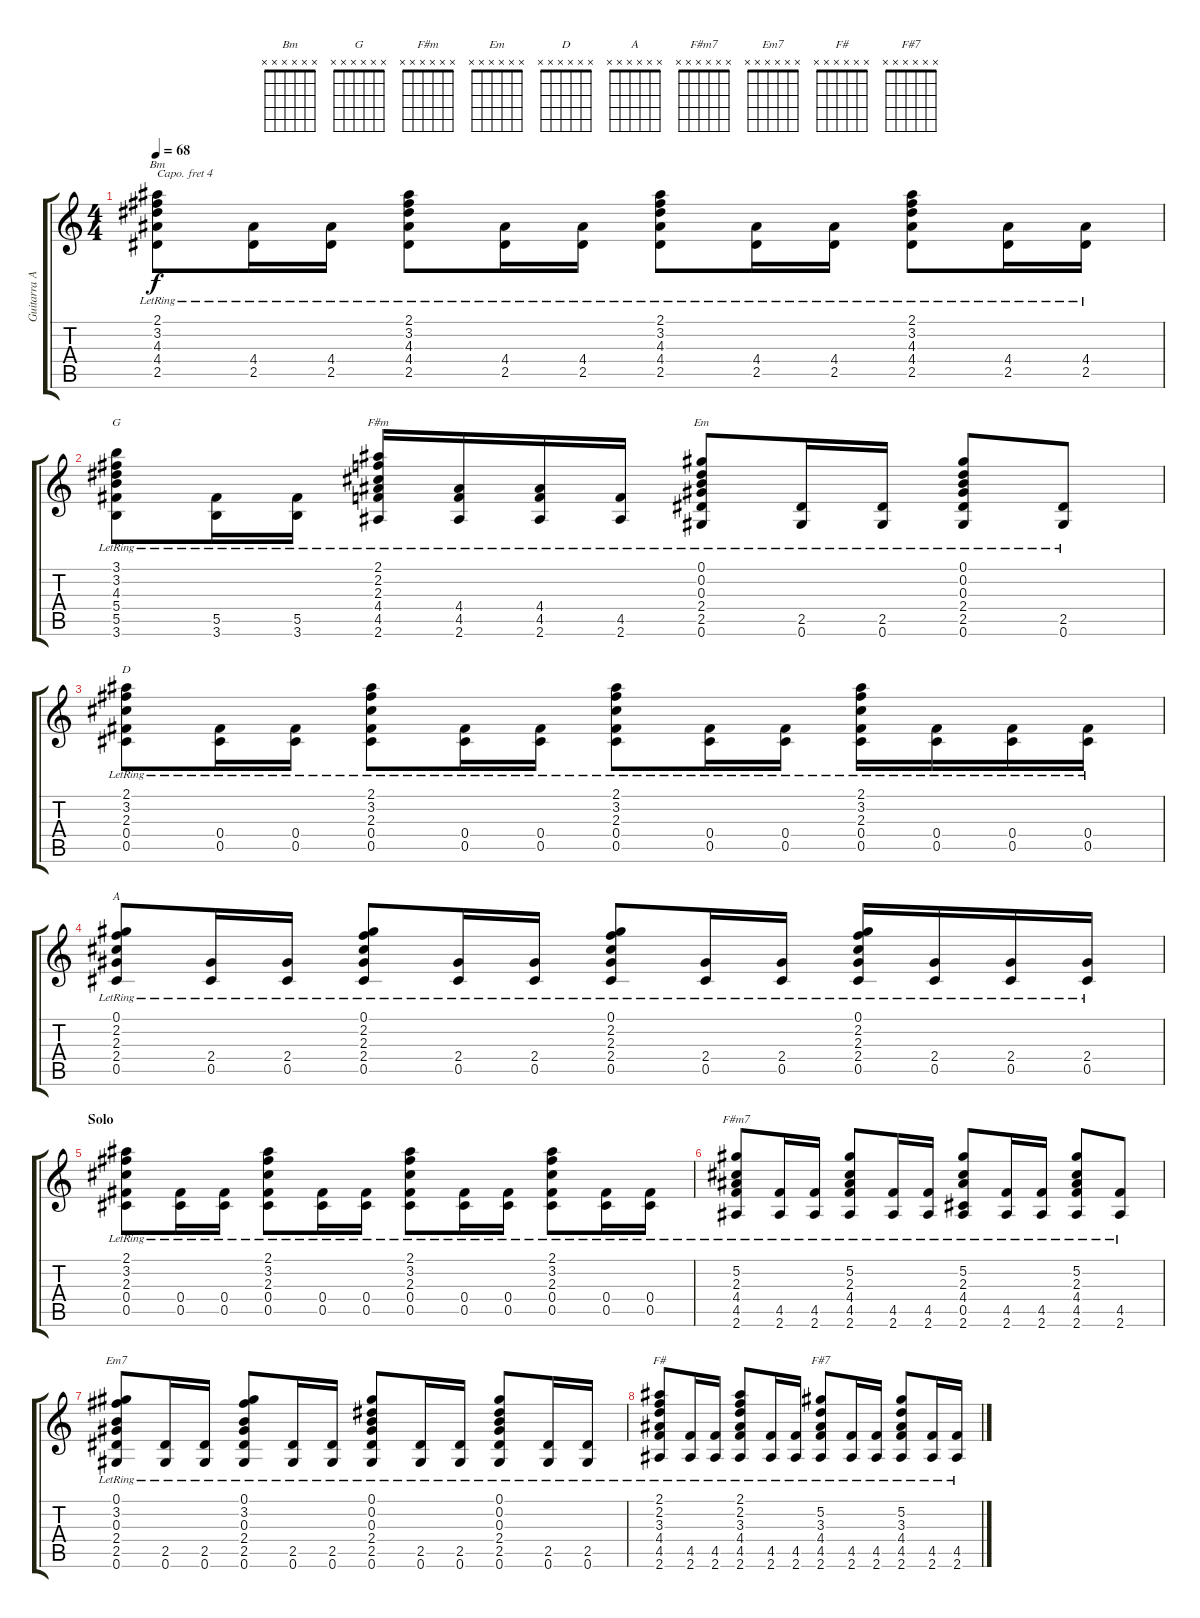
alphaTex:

\track ("Guitarra Acústica" "Guitarra A") {instrument acousticguitarsteel}
\staff {score tabs}
\capo 4
\tuning (E4 B3 G3 D3 A2 E2) {hide}
\chord ("Bm" x x x x x x)
\chord ("G" x x x x x x)
\chord ("F#m" x x x x x x)
\chord ("Em" x x x x x x)
\chord ("D" x x x x x x)
\chord ("A" x x x x x x)
\chord ("F#m7" x x x x x x)
\chord ("Em7" x x x x x x)
\chord ("F#" x x x x x x)
\chord ("F#7" x x x x x x)
\ts (4 4)
\tempo 68
\clef g2
\ks c
(2.1{lr} 3.2{lr} 4.3{lr} 4.4{lr} 2.5{lr}).8{ch "Bm" dy f} (4.4{lr} 2.5{lr}).16 (4.4{lr} 2.5{lr}).16 (2.1{lr} 3.2{lr} 4.3{lr} 4.4{lr} 2.5{lr}).8 (4.4{lr} 2.5{lr}).16 (4.4{lr} 2.5{lr}).16 (2.1{lr} 3.2{lr} 4.3{lr} 4.4{lr} 2.5{lr}).8 (4.4{lr} 2.5{lr}).16 (4.4{lr} 2.5{lr}).16 (2.1{lr} 3.2{lr} 4.3{lr} 4.4{lr} 2.5{lr}).8 (4.4{lr} 2.5{lr}).16 (4.4{lr} 2.5{lr}).16 |
(3.1{lr} 3.2{lr} 4.3{lr} 5.4{lr} 5.5{lr} 3.6{lr}).8{ch "G"} (5.5{lr} 3.6{lr}).16 (5.5{lr} 3.6{lr}).16 (2.1{lr} 2.2{lr} 2.3{lr} 4.4{lr} 4.5{lr} 2.6{lr}).16{ch "F#m"} (4.4{lr} 4.5{lr} 2.6{lr}).16 (4.4{lr} 4.5{lr} 2.6{lr}).16 (4.5{lr} 2.6{lr}).16 (0.1{lr} 0.2{lr} 0.3{lr} 2.4{lr} 2.5{lr} 0.6{lr}).8{ch "Em"} (2.5{lr} 0.6{lr}).16 (2.5{lr} 0.6{lr}).16 (0.1{lr} 0.2{lr} 0.3{lr} 2.4{lr} 2.5{lr} 0.6{lr}).8 (2.5{lr} 0.6{lr}).8 |
(2.1{lr} 3.2{lr} 2.3{lr} 0.4{lr} 0.5{lr}).8{ch "D"} (0.4{lr} 0.5{lr}).16 (0.4{lr} 0.5{lr}).16 (2.1{lr} 3.2{lr} 2.3{lr} 0.4{lr} 0.5{lr}).8 (0.4{lr} 0.5{lr}).16 (0.4{lr} 0.5{lr}).16 (2.1{lr} 3.2{lr} 2.3{lr} 0.4{lr} 0.5{lr}).8 (0.4{lr} 0.5{lr}).16 (0.4{lr} 0.5{lr}).16 (2.1{lr} 3.2{lr} 2.3{lr} 0.4{lr} 0.5{lr}).16 (0.4{lr} 0.5{lr}).16 (0.4{lr} 0.5{lr}).16 (0.4{lr} 0.5{lr}).16 |
(0.1{lr} 2.2{lr} 2.3{lr} 2.4{lr} 0.5{lr}).8{ch "A"} (2.4{lr} 0.5{lr}).16 (2.4{lr} 0.5{lr}).16 (0.1{lr} 2.2{lr} 2.3{lr} 2.4{lr} 0.5{lr}).8 (2.4{lr} 0.5{lr}).16 (2.4{lr} 0.5{lr}).16 (0.1{lr} 2.2{lr} 2.3{lr} 2.4{lr} 0.5{lr}).8 (2.4{lr} 0.5{lr}).16 (2.4{lr} 0.5{lr}).16 (0.1{lr} 2.2{lr} 2.3{lr} 2.4{lr} 0.5{lr}).16 (2.4{lr} 0.5{lr}).16 (2.4{lr} 0.5{lr}).16 (2.4{lr} 0.5{lr}).16 |
\section ("" "Solo")
(2.1{lr} 3.2{lr} 2.3{lr} 0.4{lr} 0.5{lr}).8 (0.4{lr} 0.5{lr}).16 (0.4{lr} 0.5{lr}).16 (2.1{lr} 3.2{lr} 2.3{lr} 0.4{lr} 0.5{lr}).8 (0.4{lr} 0.5{lr}).16 (0.4{lr} 0.5{lr}).16 (2.1{lr} 3.2{lr} 2.3{lr} 0.4{lr} 0.5{lr}).8 (0.4{lr} 0.5{lr}).16 (0.4{lr} 0.5{lr}).16 (2.1{lr} 3.2{lr} 2.3{lr} 0.4{lr} 0.5{lr}).8 (0.4{lr} 0.5{lr}).16 (0.4{lr} 0.5{lr}).16 |
(5.2{lr} 2.3{lr} 4.4{lr} 4.5{lr} 2.6{lr}).8{ch "F#m7"} (4.5{lr} 2.6{lr}).16 (4.5{lr} 2.6{lr}).16 (5.2{lr} 2.3{lr} 4.4{lr} 4.5{lr} 2.6{lr}).8 (4.5{lr} 2.6{lr}).16 (4.5{lr} 2.6{lr}).16 (5.2{lr} 2.3{lr} 4.4{lr} 0.5{lr} 2.6{lr}).8 (4.5{lr} 2.6{lr}).16 (4.5{lr} 2.6{lr}).16 (5.2{lr} 2.3{lr} 4.4{lr} 4.5{lr} 2.6{lr}).8 (4.5{lr} 2.6{lr}).8 |
(0.1{lr} 3.2{lr} 0.3{lr} 2.4{lr} 2.5{lr} 0.6{lr}).8{ch "Em7"} (2.5{lr} 0.6{lr}).16 (2.5{lr} 0.6{lr}).16 (0.1{lr} 3.2{lr} 0.3{lr} 2.4{lr} 2.5{lr} 0.6{lr}).8 (2.5{lr} 0.6{lr}).16 (2.5{lr} 0.6{lr}).16 (0.1{lr} 0.2{lr} 0.3{lr} 2.4{lr} 2.5{lr} 0.6{lr}).8 (2.5{lr} 0.6{lr}).16 (2.5{lr} 0.6{lr}).16 (0.1{lr} 0.2{lr} 0.3{lr} 2.4{lr} 2.5{lr} 0.6{lr}).8 (2.5{lr} 0.6{lr}).16 (2.5{lr} 0.6{lr}).16 |
(2.1{lr} 2.2{lr} 3.3{lr} 4.4{lr} 4.5{lr} 2.6{lr}).8{ch "F#"} (4.5{lr} 2.6{lr}).16 (4.5{lr} 2.6{lr}).16 (2.1{lr} 2.2{lr} 3.3{lr} 4.4{lr} 4.5{lr} 2.6{lr}).8 (4.5{lr} 2.6{lr}).16 (4.5{lr} 2.6{lr}).16 (5.2{lr} 3.3{lr} 4.4{lr} 4.5{lr} 2.6{lr}).8{ch "F#7"} (4.5{lr} 2.6{lr}).16 (4.5{lr} 2.6{lr}).16 (5.2{lr} 3.3{lr} 4.4{lr} 4.5{lr} 2.6{lr}).8 (4.5{lr} 2.6{lr}).16 (4.5{lr} 2.6{lr}).16
